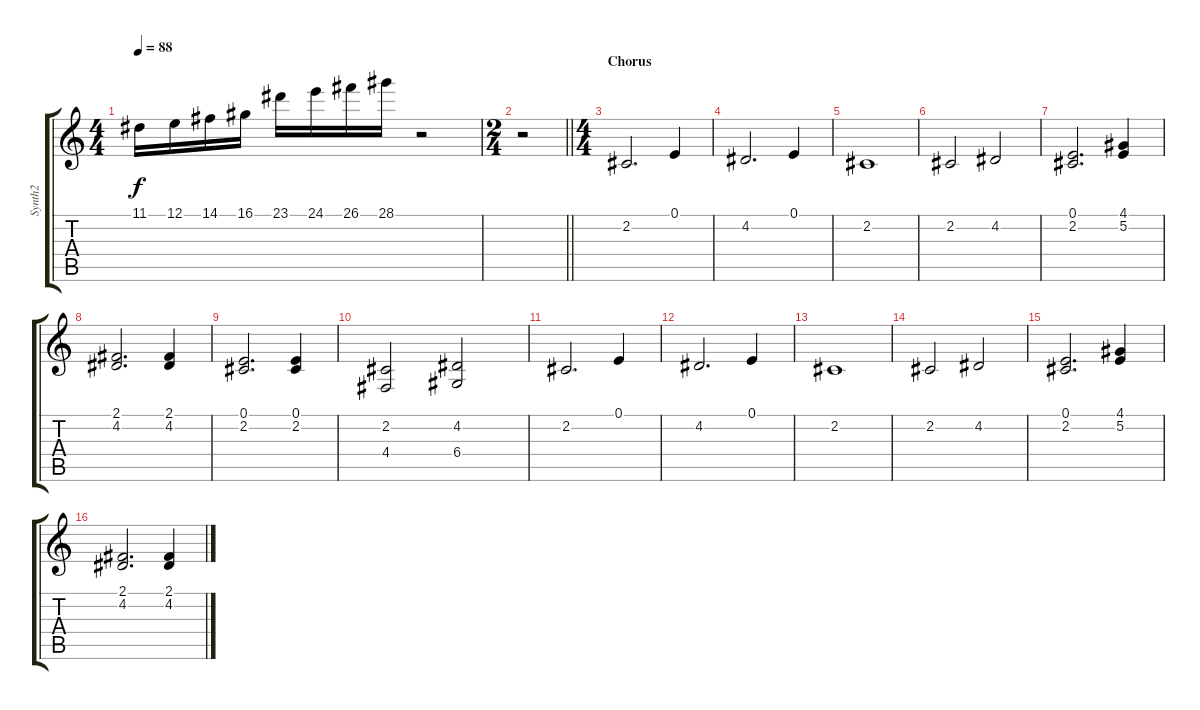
\track ("Synth2" "Synth2") {instrument choiraahs}
\staff {score tabs}
\tuning (E4 B3 G3 D3 A2 E2) {hide}
\ts (4 4)
\tempo 88
\clef g2
\ks c
11.1.16{dy f} 12.1.16 14.1.16 16.1.16 23.1.16 24.1.16 26.1.16 28.1.16 r.2 |
\ts (2 4)
\barLineRight lightlight
r.2 |
\ts (4 4)
\section ("" "Chorus")
2.2.2{d volume 13 instrument choiraahs} 0.1.4 |
4.2.2{d} 0.1.4 |
2.2.1 |
2.2.2 4.2.2 |
(0.1 2.2).2{d} (4.1 5.2).4 |
(2.1 4.2).2{d} (2.1 4.2).4 |
(0.1 2.2).2{d} (0.1 2.2).4 |
(2.2 4.4).2 (4.2 6.4).2 |
2.2.2{d volume 13} 0.1.4 |
4.2.2{d} 0.1.4 |
2.2.1 |
2.2.2 4.2.2 |
(0.1 2.2).2{d} (4.1 5.2).4 |
(2.1 4.2).2{d} (2.1 4.2).4
